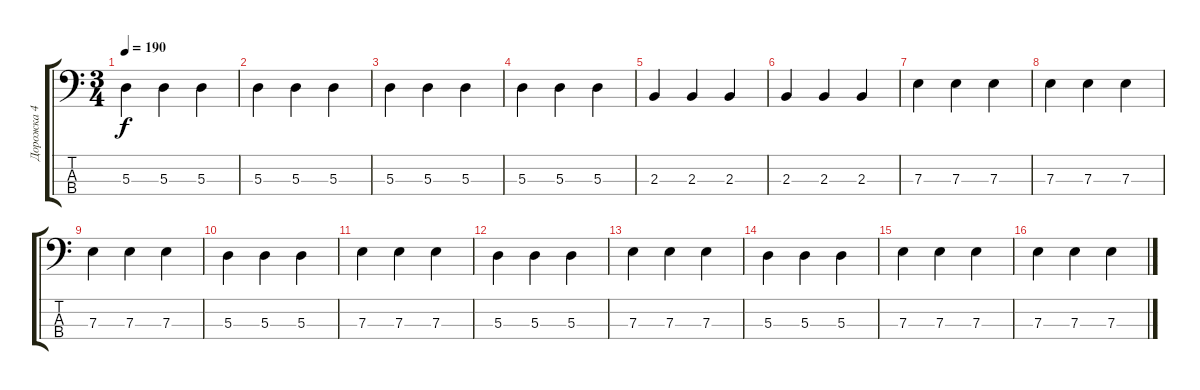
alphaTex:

\track ("Дорожка 4" "Дорожка 4") {instrument electricbassfinger}
\staff {score tabs}
\tuning (G2 D2 A1 E1) {hide}
\ts (3 4)
\tempo 190
\clef f4
\ks c
5.3.4{dy f} 5.3.4 5.3.4 |
5.3.4 5.3.4 5.3.4 |
5.3.4 5.3.4 5.3.4 |
5.3.4 5.3.4 5.3.4 |
2.3.4 2.3.4 2.3.4 |
2.3.4 2.3.4 2.3.4 |
7.3.4 7.3.4 7.3.4 |
7.3.4 7.3.4 7.3.4 |
7.3.4 7.3.4 7.3.4 |
5.3.4 5.3.4 5.3.4 |
7.3.4 7.3.4 7.3.4 |
5.3.4 5.3.4 5.3.4 |
7.3.4 7.3.4 7.3.4 |
5.3.4 5.3.4 5.3.4 |
7.3.4 7.3.4 7.3.4 |
7.3.4 7.3.4 7.3.4
